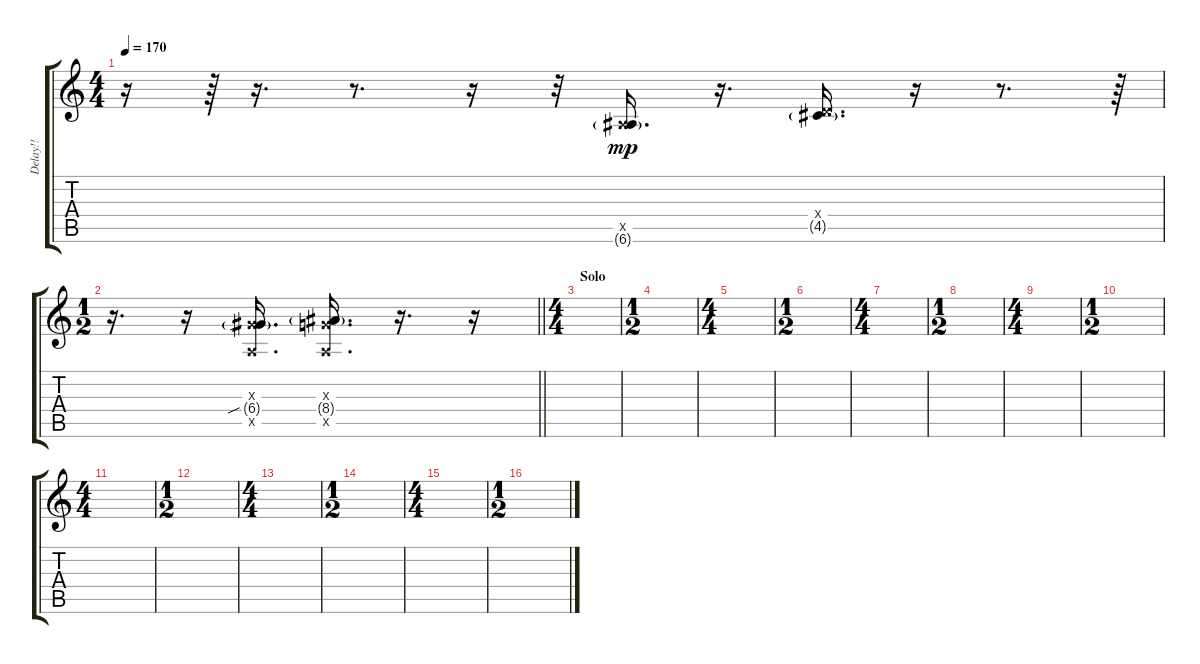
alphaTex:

\track ("Delay!!" "Delay!!") {instrument overdrivenguitar}
\staff {score tabs}
\tuning (E4 B3 G3 D3 A2 E2) {hide}
\ts (4 4)
\tempo 170
\clef g2
\ks c
r.16{dy mp} r.64 r.16{d} r.8{d} r.16 r.32 (0.5{x} 6.6{g}).16{d} r.16{d} (0.4{x} 4.5{g}).16{d} r.16 r.8{d} r.64 |
\ts (1 2)
\barLineRight lightlight
r.16{d} r.16 (0.3{x} 6.4{sib g} 0.5{x}).16{d} (0.3{x} 8.4{g} 0.5{x}).16{d} r.16{d} r.16 |
\ts (4 4)
\section ("" "Solo")
|
\ts (1 2)
|
\ts (4 4)
|
\ts (1 2)
|
\ts (4 4)
|
\ts (1 2)
|
\ts (4 4)
|
\ts (1 2)
|
\ts (4 4)
|
\ts (1 2)
|
\ts (4 4)
|
\ts (1 2)
|
\ts (4 4)
|
\ts (1 2)
